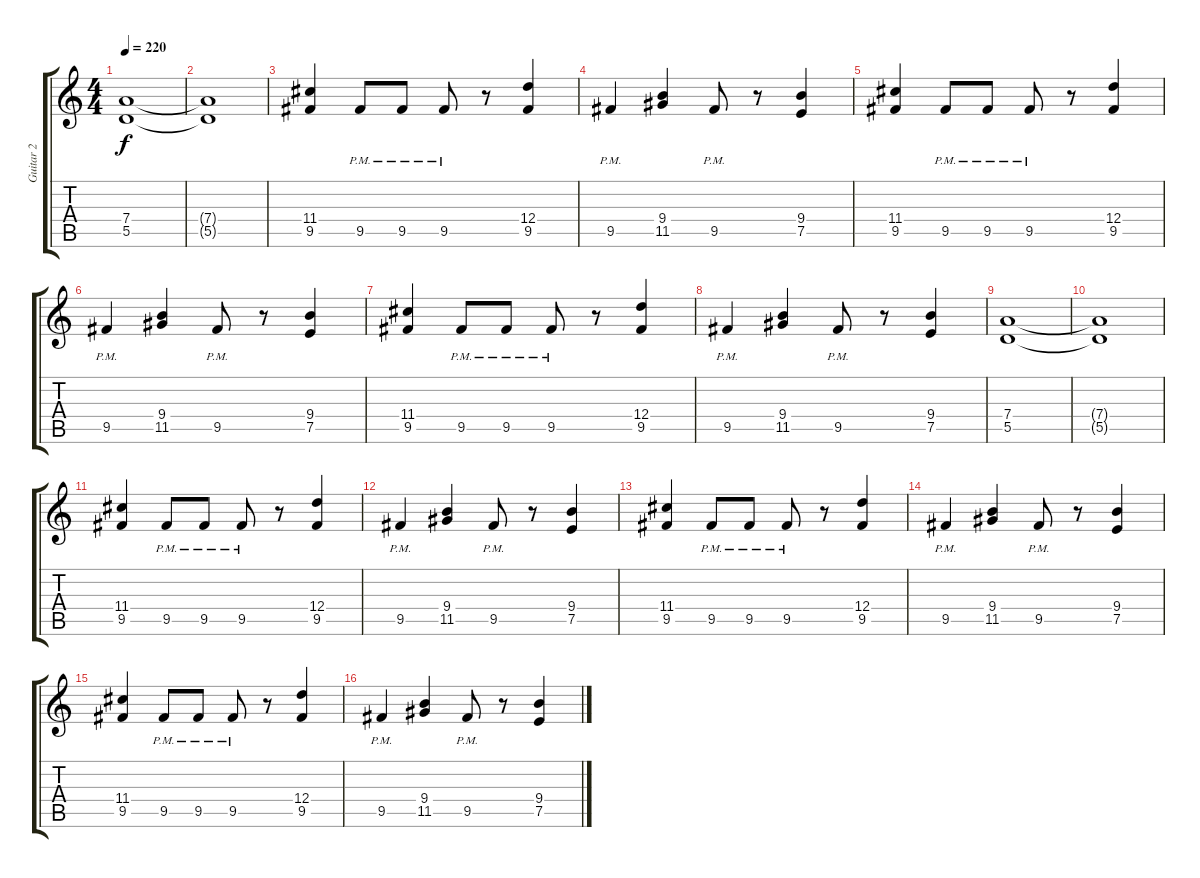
\track ("Guitar 2" "Guitar 2") {instrument acousticguitarsteel}
\staff {score tabs}
\tuning (E4 B3 G3 D3 A2 E2) {hide}
\ts (4 4)
\tempo 220
\clef g2
\ks c
(7.4 5.5).1{dy f} |
(7.4{t} 5.5{t}).1 |
(11.4 9.5).4 9.5{pm}.8 9.5{pm}.8 9.5{pm}.8 r.8 (12.4 9.5).4 |
9.5{pm}.4 (9.4 11.5).4 9.5{pm}.8 r.8 (9.4 7.5).4 |
(11.4 9.5).4 9.5{pm}.8 9.5{pm}.8 9.5{pm}.8 r.8 (12.4 9.5).4 |
9.5{pm}.4 (9.4 11.5).4 9.5{pm}.8 r.8 (9.4 7.5).4 |
(11.4 9.5).4 9.5{pm}.8 9.5{pm}.8 9.5{pm}.8 r.8 (12.4 9.5).4 |
9.5{pm}.4 (9.4 11.5).4 9.5{pm}.8 r.8 (9.4 7.5).4 |
(7.4 5.5).1 |
(7.4{t} 5.5{t}).1 |
(11.4 9.5).4 9.5{pm}.8 9.5{pm}.8 9.5{pm}.8 r.8 (12.4 9.5).4 |
9.5{pm}.4 (9.4 11.5).4 9.5{pm}.8 r.8 (9.4 7.5).4 |
(11.4 9.5).4 9.5{pm}.8 9.5{pm}.8 9.5{pm}.8 r.8 (12.4 9.5).4 |
9.5{pm}.4 (9.4 11.5).4 9.5{pm}.8 r.8 (9.4 7.5).4 |
(11.4 9.5).4 9.5{pm}.8 9.5{pm}.8 9.5{pm}.8 r.8 (12.4 9.5).4 |
9.5{pm}.4 (9.4 11.5).4 9.5{pm}.8 r.8 (9.4 7.5).4
